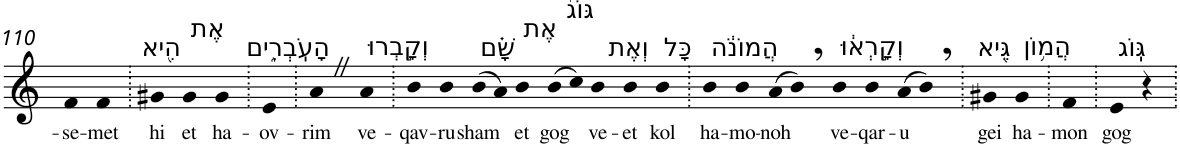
**kern	**text
*part1	*part1
*staff1	*staff1
*I"Piano	*
*I'Pno	*
!!LO:PB:g=z
*clefG2	*
*k[]	*
=110	=110
!	!LO:LY:b
4f	-se-
!	!LO:LY:b
4f	-met
=111.	=111.
!LO:TX:a:t=הִ֖יא	!
!	!LO:LY:b
4g#X	hi
!LO:TX:a:t=אֶת	!
!	!LO:LY:b
4g#	et
!LO:TX:a:t=הָעֹֽבְרִ֑ים	!
!	!LO:LY:b
4g#	ha-
=112.	=112.
!	!LO:LY:b
4e	-ov-
=113.	=113.
!	!LO:LY:b
4aZ	-rim
!LO:TX:a:t=וְקָ֣בְרוּ	!
!	!LO:LY:b
4a	ve-
=114.	=114.
!	!LO:LY:b
4b	-qav-
!	!LO:LY:b
4b	-ru
!LO:TX:a:t=שָׁ֗ם	!
!	!LO:LY:b
(>8b	sham
8a)	.
!LO:TX:a:t=אֶת	!
!	!LO:LY:b
4b	et
!LO:TX:a:t=גּוֹג֙	!
!	!LO:LY:b
(>8b	gog
8cc)	.
!LO:TX:a:t=וְאֶת	!
!	!LO:LY:b
4b	ve-
!	!LO:LY:b
4b	-et
!LO:TX:a:t=כָּל	!
!	!LO:LY:b
4b	kol
=115.	=115.
!LO:TX:a:t=הֲמוֹנֹ֔ה	!
!	!LO:LY:b
4b	ha-
!	!LO:LY:b
4b	-mo-
!	!LO:LY:b
(>8a	-noh
8b,)	.
!LO:TX:a:t=וְקָ֣רְא֔וּ	!
!	!LO:LY:b
4b	ve-
!	!LO:LY:b
4b	-qar-
!	!LO:LY:b
(>8a	-u
8b,)	.
=116.	=116.
!LO:TX:a:t=גֵּ֖יא	!
!	!LO:LY:b
4g#X	gei
!LO:TX:a:t=הֲמ֥וֹן	!
!	!LO:LY:b
4g#	ha-
=117.	=117.
!	!LO:LY:b
4f	-mon
=118.	=118.
!LO:TX:a:t=גּֽוֹג	!
!	!LO:LY:b
4e	gog
4r	.
=.	=.
*-	*-
